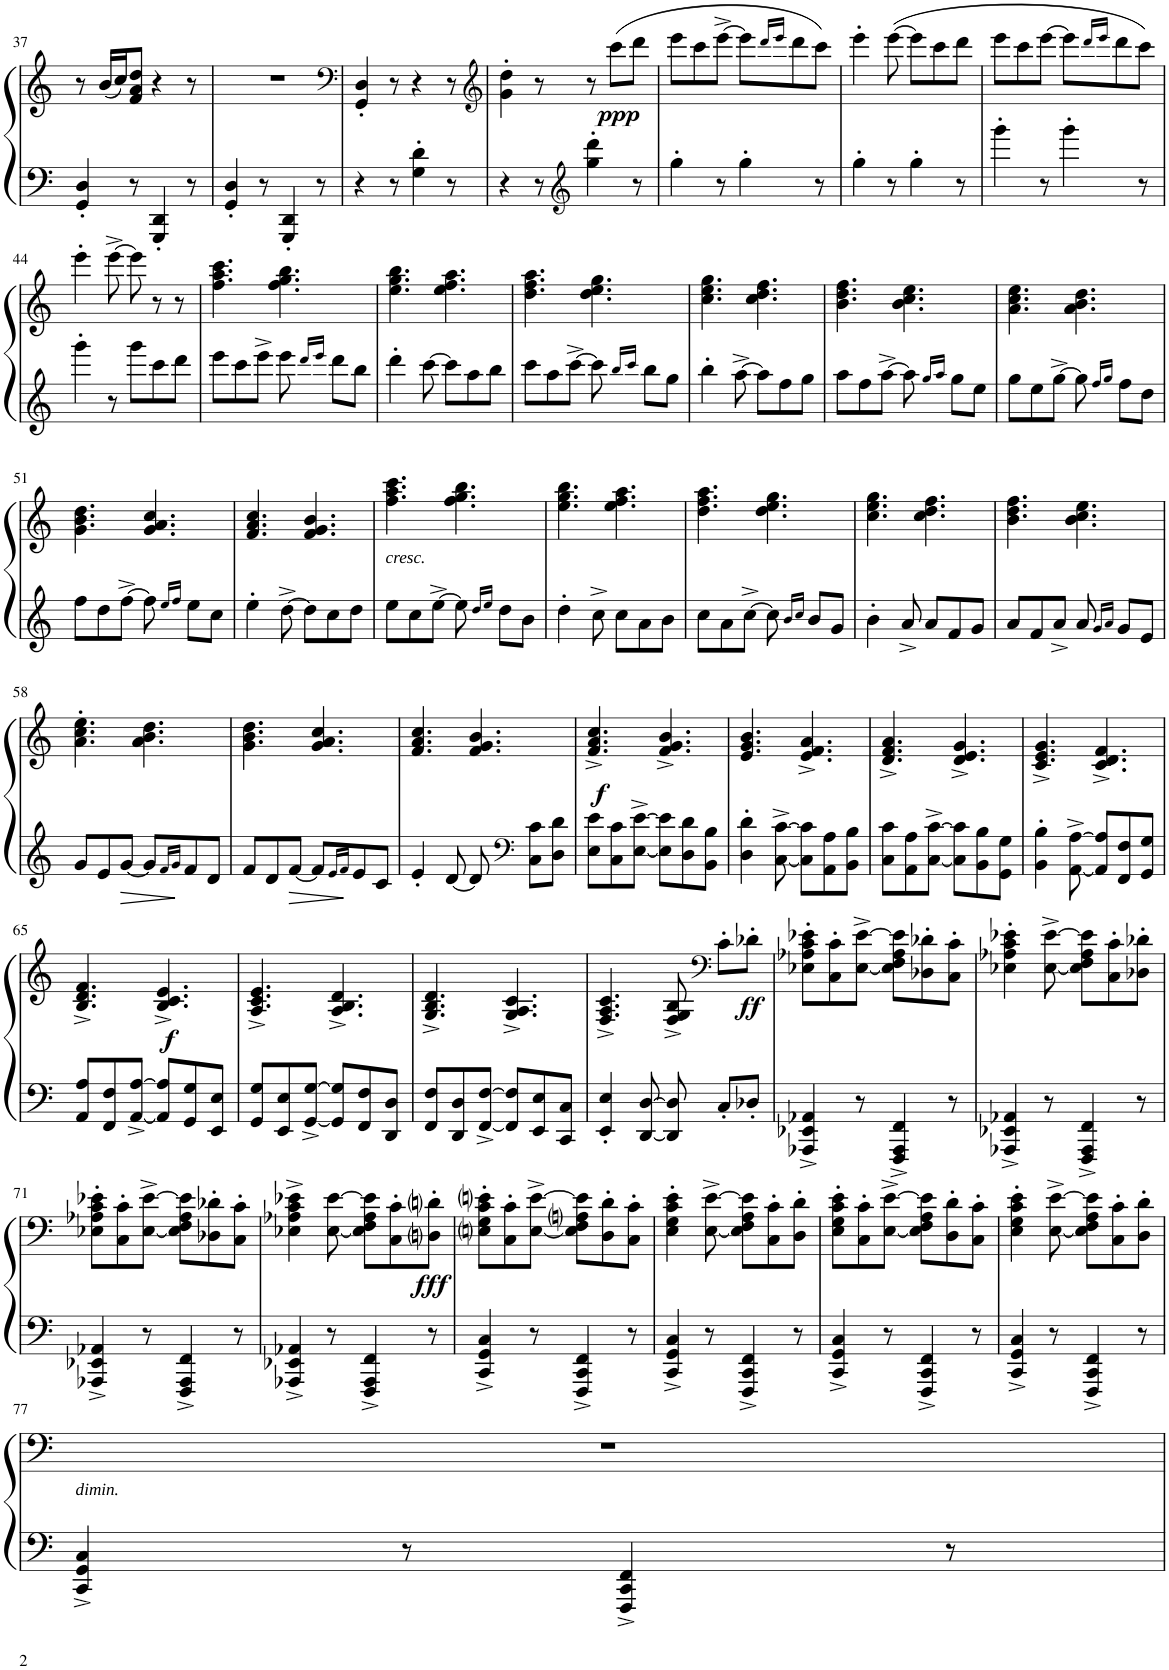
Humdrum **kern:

**kern	**kern	**dynam
*part1	*part1	*part1
*staff2	*staff1	*staff1/2
*I"Midi_1	*	*
!!LO:PB:g=z
*clefF4	*clefG2	*
*k[]	*k[]	*
*M6/8	*M6/8	*
=37	=37	=37
4GG/' 4D/'	8r	.
.	(16b/LL	.
.	16cc/J)	.
8r	8f/ 8a/ 8dd/J	.
4GGG/' 4DD/'	4r	.
8r	8r	.
=38	=38	=38
4GG/' 4D/'	2.r	.
8r	.	.
4GGG/' 4DD/'	.	.
8r	.	.
=39	=39	=39
*	*clefF4	*
4r	4GG/' 4D/'	.
8r	8r	.
4G\' 4d\'	4r	.
8r	8r	.
=40	=40	=40
*	*clefG2	*
4r	4g\' 4dd\'	.
8r	8r	.
*clefG2	*	*
4gg\' 4ddd\'	8r	.
!	!	!LO:DY:b
.	(8ccc\L	ppp
8r	8ddd\J	.
=41	=41	=41
4gg'\	8eee\L	.
.	8ccc\	.
8r	[8eee^\J	.
4gg'\	8eee\L]	.
.	16qddd/LL	.
.	16qeee/JJ	.
.	8ddd\	.
8r	8ccc\J)	.
=42	=42	=42
4gg'\	4eee'\	.
8r	([8eee\	.
4gg'\	8eee\L]	.
.	8ccc\	.
8r	8ddd\J	.
=43	=43	=43
4ggg'\	8eee\L	.
.	8ccc\	.
8r	[8eee\J	.
4ggg'\	8eee\L]	.
.	16qddd/LL	.
.	16qeee/JJ	.
.	8ddd\	.
8r	8ccc\J)	.
!!LO:LB:g=z
=44	=44	=44
4ggg'\	4eee'\	.
8r	[8eee^\	.
8ggg\L	8eee\]	.
8ccc\	8r	.
8ddd\J	8r	.
=45	=45	=45
8eee\L	4.ff\ 4.aa\ 4.ccc\	.
8ccc\	.	.
8eee^\J	.	.
8eee\	4.ff\ 4.gg\ 4.bb\	.
16qddd/LL	.	.
16qeee/JJ	.	.
8ddd\L	.	.
8bb\J	.	.
=46	=46	=46
4ddd'\	4.ee\ 4.gg\ 4.bb\	.
[8ccc\	.	.
8ccc\L]	4.ee\ 4.ff\ 4.aa\	.
8aa\	.	.
8bb\J	.	.
=47	=47	=47
8ccc\L	4.dd\ 4.ff\ 4.aa\	.
8aa\	.	.
[8ccc^\J	.	.
8ccc\]	4.dd\ 4.ee\ 4.gg\	.
16qbb/LL	.	.
16qccc/JJ	.	.
8bb\L	.	.
8gg\J	.	.
=48	=48	=48
4bb'\	4.cc\ 4.ee\ 4.gg\	.
[8aa^\	.	.
8aa\L]	4.cc\ 4.dd\ 4.ff\	.
8ff\	.	.
8gg\J	.	.
=49	=49	=49
8aa\L	4.b\ 4.dd\ 4.ff\	.
8ff\	.	.
[8aa^\J	.	.
8aa\]	4.b\ 4.cc\ 4.ee\	.
16qgg/LL	.	.
16qaa/JJ	.	.
8gg\L	.	.
8ee\J	.	.
=50	=50	=50
8gg\L	4.a\ 4.cc\ 4.ee\	.
8ee\	.	.
[8gg^\J	.	.
8gg\]	4.a\ 4.b\ 4.dd\	.
16qff/LL	.	.
16qgg/JJ	.	.
8ff\L	.	.
8dd\J	.	.
!!LO:LB:g=z
=51	=51	=51
8ff\L	4.g\ 4.b\ 4.dd\	.
8dd\	.	.
[8ff^\J	.	.
8ff\]	4.g/ 4.a/ 4.cc/	.
16qee/LL	.	.
16qff/JJ	.	.
8ee\L	.	.
8cc\J	.	.
=52	=52	=52
4ee'\	4.f/ 4.a/ 4.cc/	.
[8dd^\	.	.
8dd\L]	4.f/ 4.g/ 4.b/	.
8cc\	.	.
8dd\J	.	.
=53	=53	=53
!LO:TX:a:i:t=cresc.	!	!
8ee\L	4.ff\ 4.aa\ 4.ccc\	.
8cc\	.	.
[8ee^\J	.	.
8ee\]	4.ff\ 4.gg\ 4.bb\	.
16qdd/LL	.	.
16qee/JJ	.	.
8dd\L	.	.
8b\J	.	.
=54	=54	=54
4dd'\	4.ee\ 4.gg\ 4.bb\	.
8cc^\	.	.
8cc\L	4.ee\ 4.ff\ 4.aa\	.
8a\	.	.
8b\J	.	.
=55	=55	=55
8cc\L	4.dd\ 4.ff\ 4.aa\	.
8a\	.	.
[8cc^\J	.	.
8cc\]	4.dd\ 4.ee\ 4.gg\	.
16qb/LL	.	.
16qcc/JJ	.	.
8b/L	.	.
8g/J	.	.
=56	=56	=56
4b'\	4.cc\ 4.ee\ 4.gg\	.
8a^/	.	.
8a/L	4.cc\ 4.dd\ 4.ff\	.
8f/	.	.
8g/J	.	.
=57	=57	=57
8a/L	4.b\ 4.dd\ 4.ff\	.
8f/	.	.
8a^/J	.	.
8a/	4.b\ 4.cc\ 4.ee\	.
16qg/LL	.	.
16qa/JJ	.	.
8g/L	.	.
8e/J	.	.
!!LO:LB:g=z
=58	=58	=58
8g/L	4.a\' 4.cc\' 4.ee\'	.
8e/	.	.
[8g/J	.	.
8g/L]	4.a\ 4.b\ 4.dd\	.
16qf/LL	.	.
16qg/JJ	.	.
8f/	.	.
8d/J	.	.
=59	=59	=59
8f/L	4.g\ 4.b\ 4.dd\	.
8d/	.	.
[8f/J	.	.
8f/L]	4.g/ 4.a/ 4.cc/	.
16qe/LL	.	.
16qf/JJ	.	.
8e/	.	.
8c/J	.	.
=60	=60	=60
4e'/	4.f/ 4.a/ 4.cc/	.
[8d/	.	.
8d/]	4.f/ 4.g/ 4.b/	.
*clefF4	*	*
8C\ 8c\L	.	.
8D\ 8d\J	.	.
=61	=61	=61
!	!	!LO:DY:b
8E\ 8e\L	4.f/^ 4.a/^ 4.cc/^	f
8C\ 8c\	.	.
[8E\^ [8e\^J	.	.
8E\] 8e\]L	4.f/^ 4.g/^ 4.b/^	.
8D\ 8d\	.	.
8BB\ 8B\J	.	.
=62	=62	=62
4D\' 4d\'	4.e/ 4.g/ 4.b/	.
[8C\^ [8c\^	.	.
8C\] 8c\]L	4.e/^ 4.f/^ 4.a/^	.
8AA\ 8A\	.	.
8BB\ 8B\J	.	.
=63	=63	=63
8C\ 8c\L	4.d/^ 4.f/^ 4.a/^	.
8AA\ 8A\	.	.
[8C\^ [8c\^J	.	.
8C\] 8c\]L	4.d/^ 4.e/^ 4.g/^	.
8BB\ 8B\	.	.
8GG\ 8G\J	.	.
=64	=64	=64
4BB\' 4B\'	4.c/^ 4.e/^ 4.g/^	.
[8AA\^ [8A\^	.	.
8AA/] 8A/]L	4.c/^ 4.d/^ 4.f/^	.
8FF/ 8F/	.	.
8GG/ 8G/J	.	.
!!LO:LB:g=z
=65	=65	=65
8AA/ 8A/L	4.B/^ 4.d/^ 4.f/^	.
8FF/ 8F/	.	.
[8AA/^ [8A/^J	.	.
!	!	!LO:DY:b
8AA/] 8A/]L	4.B/^ 4.c/^ 4.e/^	f
8GG/ 8G/	.	.
8EE/ 8E/J	.	.
=66	=66	=66
8GG/ 8G/L	4.A/^ 4.c/^ 4.e/^	.
8EE/ 8E/	.	.
[8GG/^ [8G/^J	.	.
8GG/] 8G/]L	4.A/^ 4.B/^ 4.d/^	.
8FF/ 8F/	.	.
8DD/ 8D/J	.	.
=67	=67	=67
8FF/ 8F/L	4.G/^ 4.B/^ 4.d/^	.
8DD/ 8D/	.	.
[8FF/^ [8F/^J	.	.
8FF/] 8F/]L	4.G/^ 4.A/^ 4.c/^	.
8EE/ 8E/	.	.
8CC/ 8C/J	.	.
=68	=68	=68
4EE/' 4E/'	4.F/^ 4.A/^ 4.c/^	.
[8DD/ [8D/	.	.
8DD/] 8D/]	8F/^ 8G/^ 8B/^	.
*	*clefF4	*
8C'/L	8c'\L	.
!	!	!LO:DY:b
8D-X'/J	8d-X'\J	ff
=69	=69	=69
4AAA-X/^ 4EE-X/^ 4AA-X/^	8E-X\' 8A-X\' 8c\' 8e-X\'L	.
.	8C\' 8c\'	.
8r	[8E-\^ [8e-\^J	.
4FFF/^ 4AAA-/^ 4FF/^	8E-\] 8F\ 8A-\ 8e-\]L	.
.	8D-X\' 8d-X\'	.
8r	8C\' 8c\'J	.
=70	=70	=70
4AAA-X/^ 4EE-X/^ 4AA-X/^	4E-X\' 4A-X\' 4c\' 4e-X\'	.
8r	[8E-\^ [8e-\^	.
4FFF/^ 4AAA-/^ 4FF/^	8E-\] 8F\ 8A-\ 8e-\]L	.
.	8C\' 8c\'	.
8r	8D-X\' 8d-X\'J	.
!!LO:LB:g=z
=71	=71	=71
4AAA-X/^ 4EE-X/^ 4AA-X/^	8E-X\' 8A-X\' 8c\' 8e-X\'L	.
.	8C\' 8c\'	.
8r	[8E-\^ [8e-\^J	.
4FFF/^ 4AAA-/^ 4FF/^	8E-\] 8F\ 8A-\ 8e-\]L	.
.	8D-X\' 8d-X\'	.
8r	8C\' 8c\'J	.
=72	=72	=72
4AAA-X/^ 4EE-X/^ 4AA-X/^	4E-X\^ 4A-X\^ 4c\^ 4e-X\^	.
8r	[8E-\ [8e-\	.
4FFF/^ 4AAA-/^ 4FF/^	8E-\] 8F\ 8A-\ 8e-\]L	.
.	8C\' 8c\'	.
!	!	!LO:DY:b
8r	8Dni\' 8dni\'J	fff
=73	=73	=73
4CC/^ 4GG/^ 4C/^	8Eni\' 8G\' 8c\' 8eni\'L	.
.	8C\' 8c\'	.
8r	[8E\^ [8e\^J	.
4FFF/^ 4CC/^ 4FF/^	8E\] 8F\ 8Ani\ 8e\]L	.
.	8D\' 8d\'	.
8r	8C\' 8c\'J	.
=74	=74	=74
4CC/^ 4GG/^ 4C/^	4E\' 4G\' 4c\' 4e\'	.
8r	[8E\^ [8e\^	.
4FFF/^ 4CC/^ 4FF/^	8E\] 8F\ 8A\ 8e\]L	.
.	8C\' 8c\'	.
8r	8D\' 8d\'J	.
=75	=75	=75
4CC/^ 4GG/^ 4C/^	8E\' 8G\' 8c\' 8e\'L	.
.	8C\' 8c\'	.
8r	[8E\^ [8e\^J	.
4FFF/^ 4CC/^ 4FF/^	8E\] 8F\ 8A\ 8e\]L	.
.	8D\' 8d\'	.
8r	8C\' 8c\'J	.
=76	=76	=76
4CC/^ 4GG/^ 4C/^	4E\' 4G\' 4c\' 4e\'	.
8r	[8E\^ [8e\^	.
4FFF/^ 4CC/^ 4FF/^	8E\] 8F\ 8A\ 8e\]L	.
.	8C\' 8c\'	.
8r	8D\' 8d\'J	.
!!LO:LB:g=z
=77	=77	=77
!LO:TX:a:i:t=dimin.	!	!
4CC/^ 4GG/^ 4C/^	2.r	.
8r	.	.
4FFF/^ 4CC/^ 4FF/^	.	.
8r	.	.
=	=	=
*-	*-	*-
